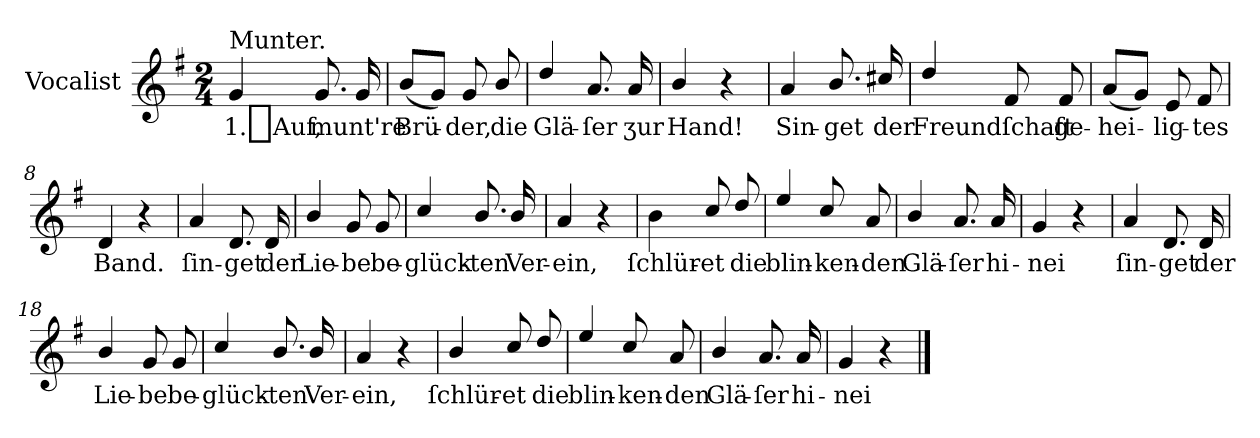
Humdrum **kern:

**kern	**text
*part1	*part1
*staff1	*staff1
*I"Vocalist	*
*k[f#]	*
*G:	*
*M2/4	*
=1	=1
!LO:TX:a:t=Munter.	!
4g	1._Auf,
8.g	munt're
16g	.
=2	=2
(8bL	Brü-
8gJ)	.
8g	-der,
8b/	die
=3	=3
4dd/	Glä-
8.a	-ſer
16a	ʒur
=4	=4
4b/	Hand!
4r	.
=5	=5
4a	Sin-
8.b/	-get
16cc#X/	der
=6	=6
4dd/	Freundſchaft
8f#	.
8f#	ge-
=7	=7
(8aL	-hei-
8gJ)	.
8e	-lig-
8f#	-tes
=8	=8
4d	Band.
4r	.
=9	=9
4a	ſin-
8.d	-get
16d	der
=10	=10
4b/	Lie-
8g	-be
8g	be-
=11	=11
4cc/	-glück-
8.b/	-ten
16b/	Ver-
=12	=12
4a	-ein,
4r	.
=13	=13
4b	ſchlür-
8cc/	-et
8dd/	die
=14	=14
4ee/	blin-
8cc/	-ken-
8a	-den
=15	=15
4b/	Glä-
8.a	-ſer
16a	hi-
=16	=16
4g	-nei
4r	.
=17	=17
4a	ſin-
8.d	-get
16d	der
=18	=18
4b/	Lie-
8g	-be
8g	be-
=19	=19
4cc/	-glück-
8.b/	-ten
16b/	Ver-
=20	=20
4a	-ein,
4r	.
=21	=21
4b/	ſchlür-
8cc/	-et
8dd/	die
=22	=22
4ee/	blin-
8cc/	-ken-
8a	-den
=23	=23
4b/	Glä-
8.a	-ſer
16a	hi-
=24	=24
4g	-nei
4r	.
==	==
*-	*-
